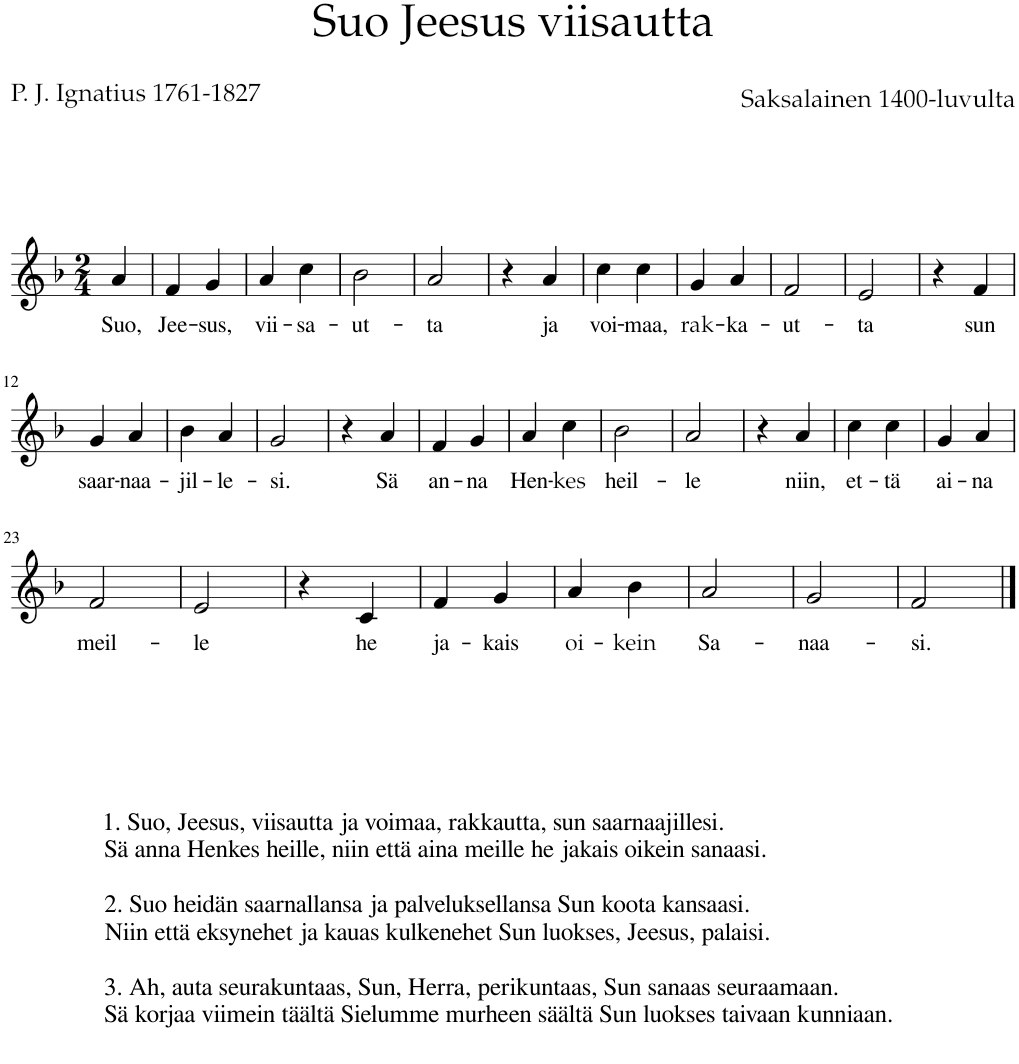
**kern	**text
*part1	*part1
*staff1	*staff1
*I"Staff	*
*clefG2	*
*k[b-]	*
*M2/4	*
=1	=1
!	!LO:LY:b
4a/	Suo,
=2	=2
!	!LO:LY:b
4f/	Jee-
!	!LO:LY:b
4g/	-sus,
=3	=3
!	!LO:LY:b
4a/	vii-
!	!LO:LY:b
4cc\	-sa-
=4	=4
!	!LO:LY:b
2b-\	-ut-
=5	=5
!	!LO:LY:b
2a/	-ta
=6	=6
4r	.
!	!LO:LY:b
4a/	ja
=7	=7
!	!LO:LY:b
4cc\	voi-
!	!LO:LY:b
4cc\	-maa,
=8	=8
!	!LO:LY:b
4g/	rak-
!	!LO:LY:b
4a/	-ka-
=9	=9
!	!LO:LY:b
2f/	-ut-
=10	=10
!	!LO:LY:b
2e/	-ta
=11	=11
4r	.
!	!LO:LY:b
4f/	sun
!!LO:LB:g=z
=12	=12
!	!LO:LY:b
4g/	saar-
!	!LO:LY:b
4a/	-naa-
=13	=13
!	!LO:LY:b
4b-\	-jil-
!	!LO:LY:b
4a/	-le-
=14	=14
!	!LO:LY:b
2g/	-si.
=15	=15
4r	.
!	!LO:LY:b
4a/	Sä
=16	=16
!	!LO:LY:b
4f/	an-
!	!LO:LY:b
4g/	-na
=17	=17
!	!LO:LY:b
4a/	Hen-
!	!LO:LY:b
4cc\	-kes
=18	=18
!	!LO:LY:b
2b-\	heil-
=19	=19
!	!LO:LY:b
2a/	-le
=20	=20
4r	.
!	!LO:LY:b
4a/	niin,
=21	=21
!	!LO:LY:b
4cc\	et-
!	!LO:LY:b
4cc\	-tä
=22	=22
!	!LO:LY:b
4g/	ai-
!	!LO:LY:b
4a/	-na
!!LO:LB:g=z
=23	=23
!LO:TX:b:t=1. Suo, Jeesus, viisautta ja voimaa, rakkautta, sun saarnaajillesi.	!
!LO:TX:b:t=Sä anna Henkes heille, niin että aina meille he jakais oikein sanaasi.	!
!LO:TX:b:t=2. Suo heidän saarnallansa ja palveluksellansa Sun koota kansaasi.	!
!LO:TX:b:t=Niin että eksynehet ja kauas kulkenehet Sun luokses, Jeesus, palaisi.	!
!LO:TX:b:t=3. Ah, auta seurakuntaas, Sun, Herra, perikuntaas, Sun sanaas seuraamaan.	!
!LO:TX:b:t=Sä korjaa viimein täältä Sielumme murheen säältä Sun luokses taivaan kunniaan.	!
!	!LO:LY:b
2f/	meil-
=24	=24
!	!LO:LY:b
2e/	-le
=25	=25
4r	.
!	!LO:LY:b
4c/	he
=26	=26
!	!LO:LY:b
4f/	ja-
!	!LO:LY:b
4g/	-kais
=27	=27
!	!LO:LY:b
4a/	oi-
!	!LO:LY:b
4b-\	-kein
=28	=28
!	!LO:LY:b
2a/	Sa-
=29	=29
!	!LO:LY:b
2g/	-naa-
=30	=30
!	!LO:LY:b
2f/	-si.
==	==
*-	*-
